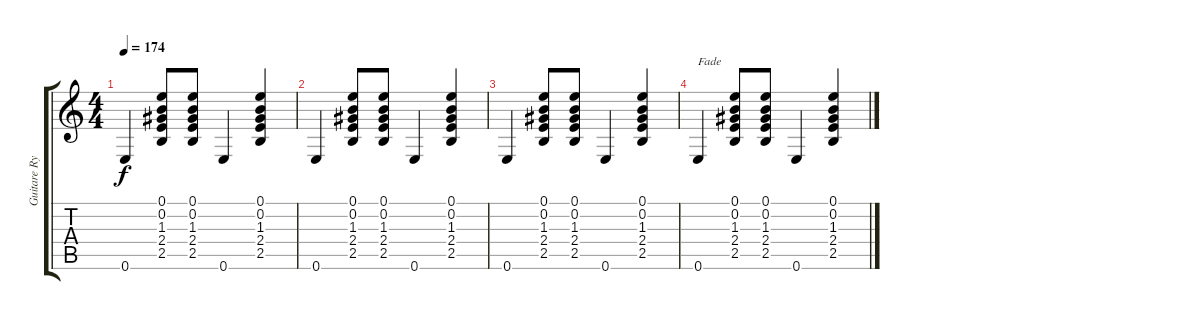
\track ("Guitare Rythmique" "Guitare Ry") {instrument distortionguitar}
\staff {score tabs}
\tuning (E4 B3 G3 D3 A2 E2) {hide}
\ts (4 4)
\tempo 174
\clef g2
\ks c
0.6.4{dy f} (0.1 0.2 1.3 2.4 2.5).8 (0.1 0.2 1.3 2.4 2.5).8 0.6.4 (0.1 0.2 1.3 2.4 2.5).4 |
0.6.4{volume 4} (0.1 0.2 1.3 2.4 2.5).8 (0.1 0.2 1.3 2.4 2.5).8 0.6.4 (0.1 0.2 1.3 2.4 2.5).4 |
0.6.4 (0.1 0.2 1.3 2.4 2.5).8 (0.1 0.2 1.3 2.4 2.5).8 0.6.4 (0.1 0.2 1.3 2.4 2.5).4 |
0.6.4{txt "Fade" volume 0} (0.1 0.2 1.3 2.4 2.5).8 (0.1 0.2 1.3 2.4 2.5).8 0.6.4 (0.1 0.2 1.3 2.4 2.5).4
